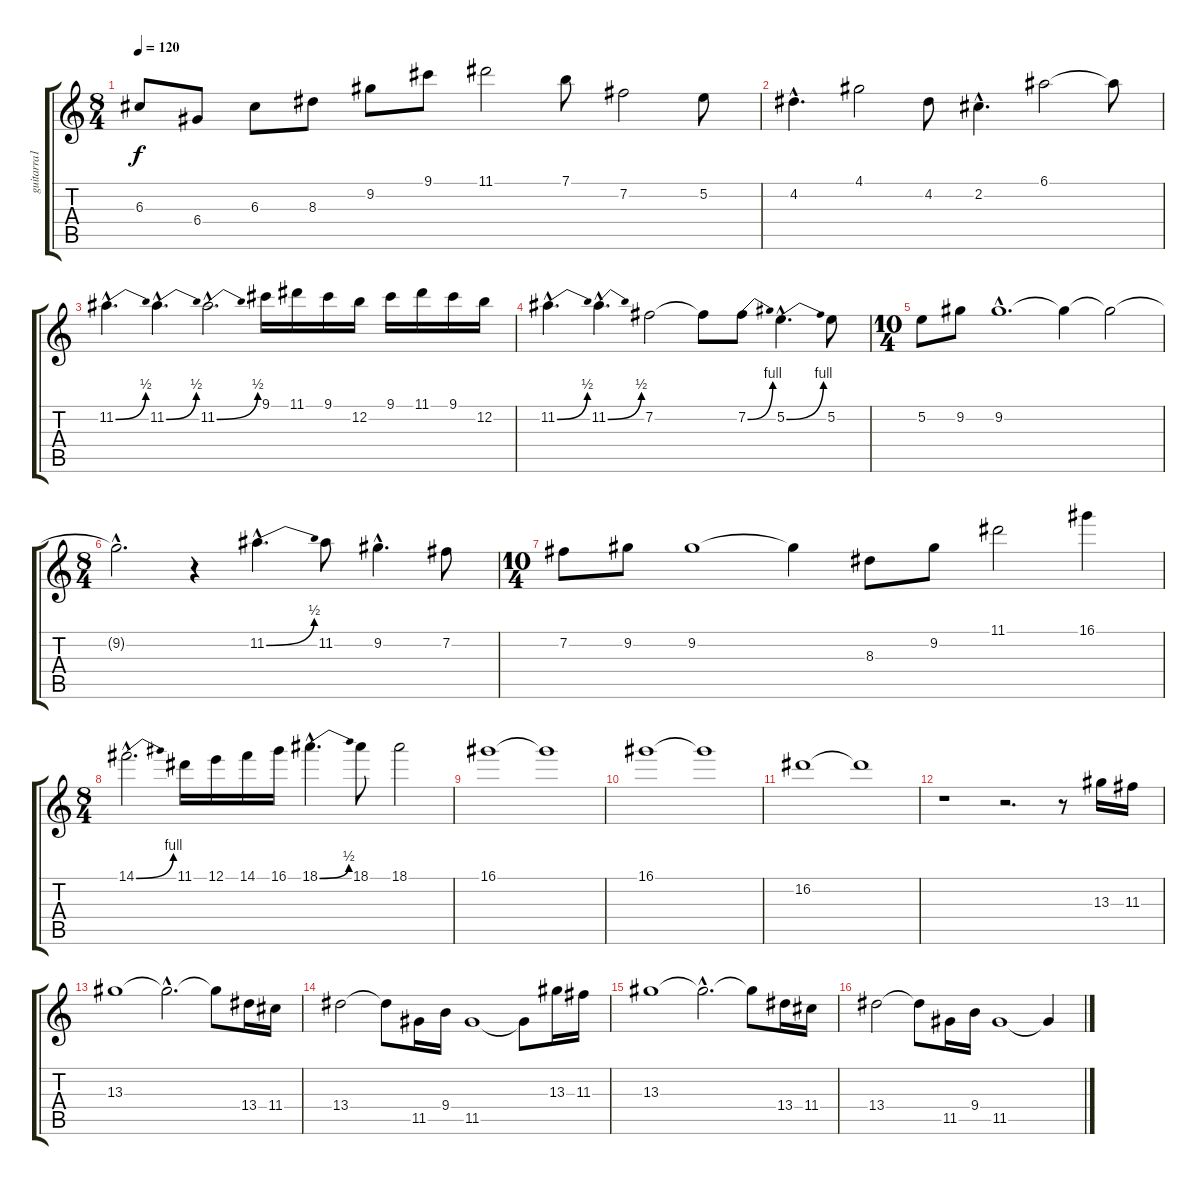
\track ("guitarra1" "guitarra1") {instrument distortionguitar}
\staff {score tabs}
\tuning (E4 B3 G3 D3 A2 E2) {hide}
\ts (8 4)
\tempo 120
\clef g2
\ks c
6.3.8{dy f} 6.4.8 6.3.8 8.3.8 9.2.8 9.1.8 11.1.2 7.1.8 7.2.2 5.2.8 |
4.2{hac}.4{d} 4.1.2 4.2.8 2.2{hac}.4{d} 6.1.2 6.1{t}.8 |
11.2{be (bend 0 0 60 2) hac}.4{d} 11.2{be (bend 0 0 60 2) hac}.4{d} 11.2{be (bend 0 0 60 2) hac}.2{d} 9.1.16 11.1.16 9.1.16 12.2.16 9.1.16 11.1.16 9.1.16 12.2.16 |
11.2{be (bend 0 0 60 2) hac}.4{d} 11.2{be (bend 0 0 60 2) hac}.4{d} 7.2.2 7.2{t}.8 7.2{be (bend 0 0 60 4)}.8 5.2{be (bend 0 0 60 4) hac}.4{d} 5.2.8 |
\ts (10 4)
5.2.8 9.2.8 9.2{hac}.1{d volume 5} 9.2{t}.4 9.2{t}.2 |
\ts (8 4)
9.2{hac t}.2{d} r.4 11.2{be (bend 0 0 60 2) hac}.4{d volume 13} 11.2.8 9.2{hac}.4{d} 7.2.8 |
\ts (10 4)
7.2.8 9.2.8 9.2.1 9.2{t}.4 8.3.8 9.2.8 11.1.2 16.1.4 |
\ts (8 4)
14.1{be (bend 0 0 60 4) hac}.2{d} 11.1.16 12.1.16 14.1.16 16.1.16 18.1{be (bend 0 0 60 2) hac}.4{d} 18.1.8 18.1.2 |
16.1.1{volume 4} 16.1{t}.1 |
16.1.1{volume 11} 16.1{t}.1 |
16.2.1{volume 6} 16.2{t}.1 |
r.1 r.2{d} r.8 13.3.16{volume 12} 11.3.16 |
13.3.1{volume 7} 13.3{hac t}.2{d} 13.3{t}.8 13.4.16{volume 11} 11.4.16 |
13.4.2 13.4{t}.8 11.5.16 9.4.16 11.5.1{volume 5} 11.5{t}.8 13.3.16{volume 12} 11.3.16 |
13.3.1{volume 7} 13.3{hac t}.2{d} 13.3{t}.8 13.4.16{volume 11} 11.4.16 |
13.4.2 13.4{t}.8 11.5.16 9.4.16 11.5.1{volume 5} 11.5{t}.4
